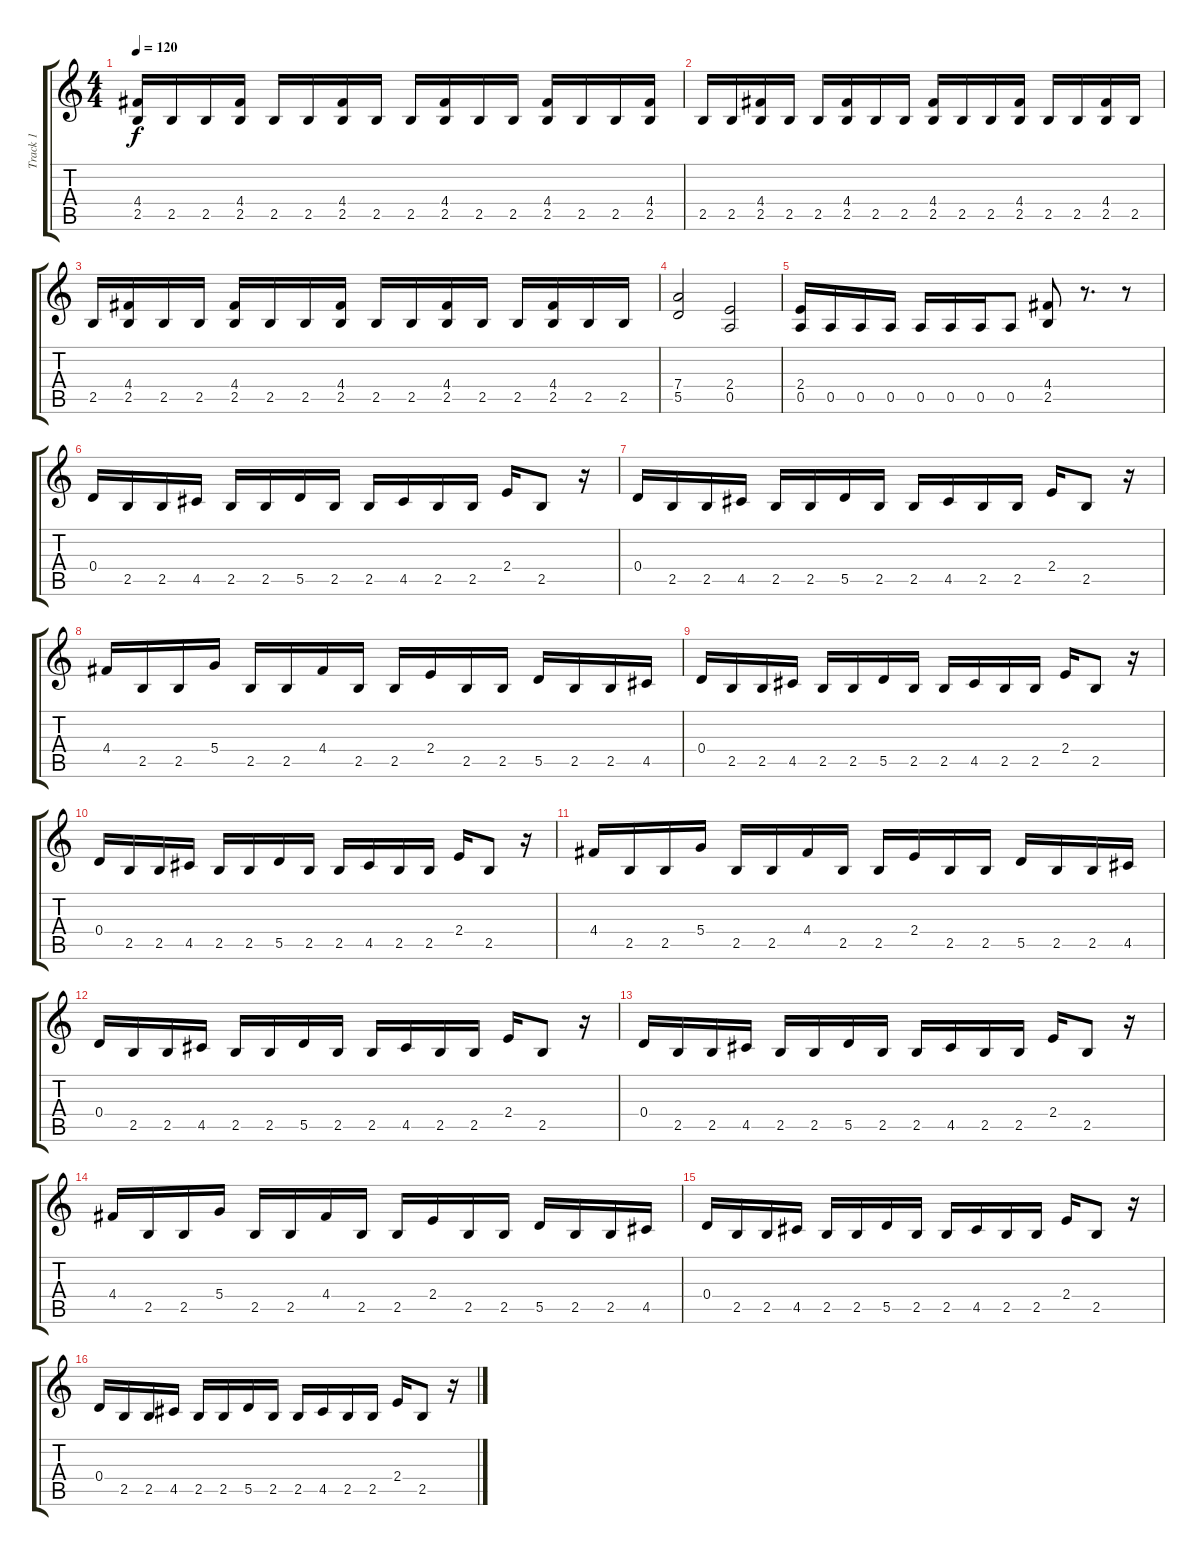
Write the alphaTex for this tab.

\track ("Track 1" "Track 1") {instrument distortionguitar}
\staff {score tabs}
\tuning (E4 B3 G3 D3 A2 E2) {hide}
\ts (4 4)
\tempo 120
\clef g2
\ks c
(4.4 2.5).16{dy f} 2.5.16 2.5.16 (4.4 2.5).16 2.5.16 2.5.16 (4.4 2.5).16 2.5.16 2.5.16 (4.4 2.5).16 2.5.16 2.5.16 (4.4 2.5).16 2.5.16 2.5.16 (4.4 2.5).16 |
2.5.16 2.5.16 (4.4 2.5).16 2.5.16 2.5.16 (4.4 2.5).16 2.5.16 2.5.16 (4.4 2.5).16 2.5.16 2.5.16 (4.4 2.5).16 2.5.16 2.5.16 (4.4 2.5).16 2.5.16 |
2.5.16 (4.4 2.5).16 2.5.16 2.5.16 (4.4 2.5).16 2.5.16 2.5.16 (4.4 2.5).16 2.5.16 2.5.16 (4.4 2.5).16 2.5.16 2.5.16 (4.4 2.5).16 2.5.16 2.5.16 |
(7.4 5.5).2 (2.4 0.5).2 |
(2.4 0.5).16 0.5.16 0.5.16 0.5.16 0.5.16 0.5.16 0.5.16 0.5.8 (4.4 2.5).8 r.8{d} r.8 |
0.4.16 2.5.16 2.5.16 4.5.16 2.5.16 2.5.16 5.5.16 2.5.16 2.5.16 4.5.16 2.5.16 2.5.16 2.4.16 2.5.8 r.16 |
0.4.16 2.5.16 2.5.16 4.5.16 2.5.16 2.5.16 5.5.16 2.5.16 2.5.16 4.5.16 2.5.16 2.5.16 2.4.16 2.5.8 r.16 |
4.4.16 2.5.16 2.5.16 5.4.16 2.5.16 2.5.16 4.4.16 2.5.16 2.5.16 2.4.16 2.5.16 2.5.16 5.5.16 2.5.16 2.5.16 4.5.16 |
0.4.16 2.5.16 2.5.16 4.5.16 2.5.16 2.5.16 5.5.16 2.5.16 2.5.16 4.5.16 2.5.16 2.5.16 2.4.16 2.5.8 r.16 |
0.4.16 2.5.16 2.5.16 4.5.16 2.5.16 2.5.16 5.5.16 2.5.16 2.5.16 4.5.16 2.5.16 2.5.16 2.4.16 2.5.8 r.16 |
4.4.16 2.5.16 2.5.16 5.4.16 2.5.16 2.5.16 4.4.16 2.5.16 2.5.16 2.4.16 2.5.16 2.5.16 5.5.16 2.5.16 2.5.16 4.5.16 |
0.4.16 2.5.16 2.5.16 4.5.16 2.5.16 2.5.16 5.5.16 2.5.16 2.5.16 4.5.16 2.5.16 2.5.16 2.4.16 2.5.8 r.16 |
0.4.16 2.5.16 2.5.16 4.5.16 2.5.16 2.5.16 5.5.16 2.5.16 2.5.16 4.5.16 2.5.16 2.5.16 2.4.16 2.5.8 r.16 |
4.4.16 2.5.16 2.5.16 5.4.16 2.5.16 2.5.16 4.4.16 2.5.16 2.5.16 2.4.16 2.5.16 2.5.16 5.5.16 2.5.16 2.5.16 4.5.16 |
0.4.16 2.5.16 2.5.16 4.5.16 2.5.16 2.5.16 5.5.16 2.5.16 2.5.16 4.5.16 2.5.16 2.5.16 2.4.16 2.5.8 r.16 |
0.4.16 2.5.16 2.5.16 4.5.16 2.5.16 2.5.16 5.5.16 2.5.16 2.5.16 4.5.16 2.5.16 2.5.16 2.4.16 2.5.8 r.16
